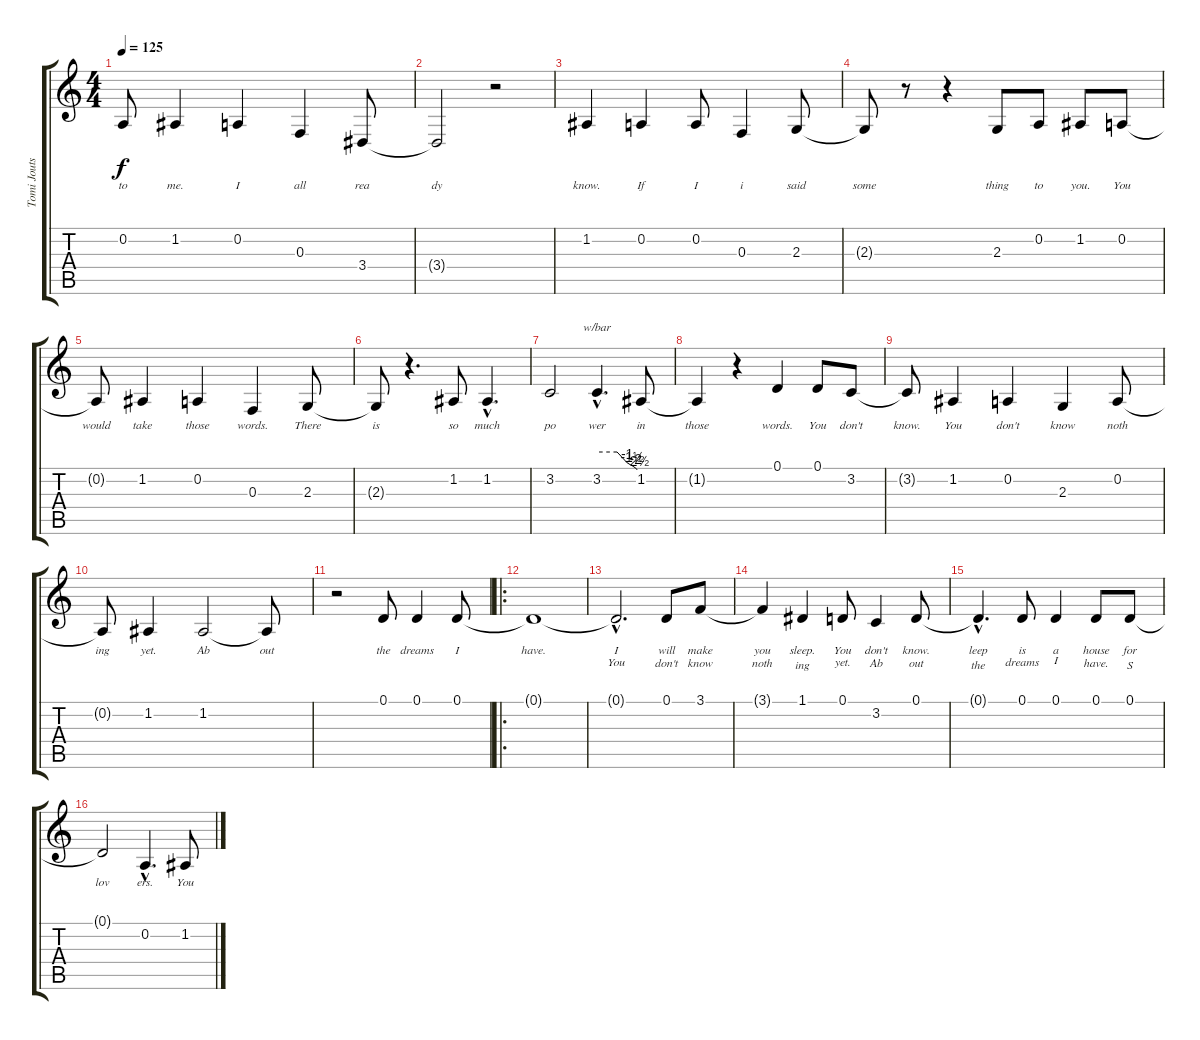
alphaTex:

\track ("Tomi Joutsen" "Tomi Jouts") {instrument oboe}
\staff {score tabs}
\tuning (D4 A3 F3 C3 G2 D2) {hide}
\ts (4 4)
\tempo 125
\clef g2
\ks c
0.2{t}.8{lyrics (0 "to") lyrics (1 "") lyrics (2 "") lyrics (3 "") lyrics (4 "") dy f} 1.2.4{lyrics (0 "me.") lyrics (1 "") lyrics (2 "") lyrics (3 "") lyrics (4 "")} 0.2.4{lyrics (0 "I") lyrics (1 "") lyrics (2 "") lyrics (3 "") lyrics (4 "")} 0.3.4{lyrics (0 "all") lyrics (1 "") lyrics (2 "") lyrics (3 "") lyrics (4 "")} 3.4.8{lyrics (0 "rea") lyrics (1 "") lyrics (2 "") lyrics (3 "") lyrics (4 "")} |
3.4{t}.2{lyrics (0 "dy") lyrics (1 "") lyrics (2 "") lyrics (3 "") lyrics (4 "")} r.2 |
1.2.4{lyrics (0 "know.") lyrics (1 "") lyrics (2 "") lyrics (3 "") lyrics (4 "")} 0.2.4{lyrics (0 "If") lyrics (1 "") lyrics (2 "") lyrics (3 "") lyrics (4 "")} 0.2.8{lyrics (0 "I") lyrics (1 "") lyrics (2 "") lyrics (3 "") lyrics (4 "")} 0.3.4{lyrics (0 "i") lyrics (1 "") lyrics (2 "") lyrics (3 "") lyrics (4 "")} 2.3.8{lyrics (0 "said") lyrics (1 "") lyrics (2 "") lyrics (3 "") lyrics (4 "")} |
2.3{t}.8{lyrics (0 "some") lyrics (1 "") lyrics (2 "") lyrics (3 "") lyrics (4 "")} r.8 r.4 2.3.8{lyrics (0 "thing") lyrics (1 "") lyrics (2 "") lyrics (3 "") lyrics (4 "")} 0.2.8{lyrics (0 "to") lyrics (1 "") lyrics (2 "") lyrics (3 "") lyrics (4 "")} 1.2.8{lyrics (0 "you.") lyrics (1 "") lyrics (2 "") lyrics (3 "") lyrics (4 "")} 0.2.8{lyrics (0 "You") lyrics (1 "") lyrics (2 "") lyrics (3 "") lyrics (4 "")} |
0.2{t}.8{lyrics (0 "would") lyrics (1 "") lyrics (2 "") lyrics (3 "") lyrics (4 "")} 1.2.4{lyrics (0 "take") lyrics (1 "") lyrics (2 "") lyrics (3 "") lyrics (4 "")} 0.2.4{lyrics (0 "those") lyrics (1 "") lyrics (2 "") lyrics (3 "") lyrics (4 "")} 0.3.4{lyrics (0 "words.") lyrics (1 "") lyrics (2 "") lyrics (3 "") lyrics (4 "")} 2.3.8{lyrics (0 "There") lyrics (1 "") lyrics (2 "") lyrics (3 "") lyrics (4 "")} |
2.3{t}.8{lyrics (0 "is") lyrics (1 "") lyrics (2 "") lyrics (3 "") lyrics (4 "")} r.4{d} 1.2.8{lyrics (0 "so") lyrics (1 "") lyrics (2 "") lyrics (3 "") lyrics (4 "")} 1.2{hac}.4{d lyrics (0 "much") lyrics (1 "") lyrics (2 "") lyrics (3 "") lyrics (4 "")} |
3.2.2{lyrics (0 "po") lyrics (1 "") lyrics (2 "") lyrics (3 "") lyrics (4 "")} 3.2{hac}.4{d tbe (custom default 0 0 30 0 45 -4 53 -6 58 -8 60 -10) lyrics (0 "wer") lyrics (1 "") lyrics (2 "") lyrics (3 "") lyrics (4 "")} 1.2.8{lyrics (0 "in") lyrics (1 "") lyrics (2 "") lyrics (3 "") lyrics (4 "")} |
1.2{t}.4{lyrics (0 "those") lyrics (1 "") lyrics (2 "") lyrics (3 "") lyrics (4 "")} r.4 0.1.4{lyrics (0 "words.") lyrics (1 "") lyrics (2 "") lyrics (3 "") lyrics (4 "")} 0.1.8{lyrics (0 "You") lyrics (1 "") lyrics (2 "") lyrics (3 "") lyrics (4 "")} 3.2.8{lyrics (0 "don't") lyrics (1 "") lyrics (2 "") lyrics (3 "") lyrics (4 "")} |
3.2{t}.8{lyrics (0 "know.") lyrics (1 "") lyrics (2 "") lyrics (3 "") lyrics (4 "")} 1.2.4{lyrics (0 "You") lyrics (1 "") lyrics (2 "") lyrics (3 "") lyrics (4 "")} 0.2.4{lyrics (0 "don't") lyrics (1 "") lyrics (2 "") lyrics (3 "") lyrics (4 "")} 2.3.4{lyrics (0 "know") lyrics (1 "") lyrics (2 "") lyrics (3 "") lyrics (4 "")} 0.2.8{lyrics (0 "noth") lyrics (1 "") lyrics (2 "") lyrics (3 "") lyrics (4 "")} |
0.2{t}.8{lyrics (0 "ing") lyrics (1 "") lyrics (2 "") lyrics (3 "") lyrics (4 "")} 1.2.4{lyrics (0 "yet.") lyrics (1 "") lyrics (2 "") lyrics (3 "") lyrics (4 "")} 1.2.2{lyrics (0 "Ab") lyrics (1 "") lyrics (2 "") lyrics (3 "") lyrics (4 "")} 1.2{t}.8{lyrics (0 "out") lyrics (1 "") lyrics (2 "") lyrics (3 "") lyrics (4 "")} |
r.2 0.1.8{lyrics (0 "the") lyrics (1 "") lyrics (2 "") lyrics (3 "") lyrics (4 "")} 0.1.4{lyrics (0 "dreams") lyrics (1 "") lyrics (2 "") lyrics (3 "") lyrics (4 "")} 0.1.8{lyrics (0 "I") lyrics (1 "") lyrics (2 "") lyrics (3 "") lyrics (4 "")} |
\ro
0.1{t}.1{lyrics (0 "have.") lyrics (1 "") lyrics (2 "") lyrics (3 "") lyrics (4 "")} |
0.1{hac t}.2{d lyrics (0 "I") lyrics (1 "You") lyrics (2 "") lyrics (3 "") lyrics (4 "")} 0.1.8{lyrics (0 "will") lyrics (1 "don't") lyrics (2 "") lyrics (3 "") lyrics (4 "")} 3.1.8{lyrics (0 "make") lyrics (1 "know") lyrics (2 "") lyrics (3 "") lyrics (4 "")} |
3.1{t}.4{lyrics (0 "you") lyrics (1 "noth") lyrics (2 "") lyrics (3 "") lyrics (4 "")} 1.1.4{lyrics (0 "sleep.") lyrics (1 "ing") lyrics (2 "") lyrics (3 "") lyrics (4 "")} 0.1.8{lyrics (0 "You") lyrics (1 "yet.") lyrics (2 "") lyrics (3 "") lyrics (4 "")} 3.2.4{lyrics (0 "don't") lyrics (1 "Ab") lyrics (2 "") lyrics (3 "") lyrics (4 "")} 0.1.8{lyrics (0 "know.") lyrics (1 "out") lyrics (2 "") lyrics (3 "") lyrics (4 "")} |
0.1{hac t}.4{d lyrics (0 "leep") lyrics (1 "the") lyrics (2 "") lyrics (3 "") lyrics (4 "")} 0.1.8{lyrics (0 "is") lyrics (1 "dreams") lyrics (2 "") lyrics (3 "") lyrics (4 "")} 0.1.4{lyrics (0 "a") lyrics (1 "I") lyrics (2 "") lyrics (3 "") lyrics (4 "")} 0.1.8{lyrics (0 "house") lyrics (1 "have.") lyrics (2 "") lyrics (3 "") lyrics (4 "")} 0.1.8{lyrics (0 "for") lyrics (1 "S") lyrics (2 "") lyrics (3 "") lyrics (4 "")} |
0.1{t}.2{lyrics (0 "lov") lyrics (1 "") lyrics (2 "") lyrics (3 "") lyrics (4 "")} 0.2{hac}.4{d lyrics (0 "ers.") lyrics (1 "") lyrics (2 "") lyrics (3 "") lyrics (4 "")} 1.2.8{lyrics (0 "You") lyrics (1 "") lyrics (2 "") lyrics (3 "") lyrics (4 "")}
